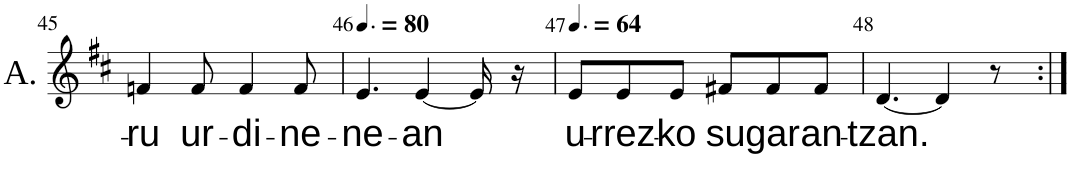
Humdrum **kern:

**kern	**text
*part1	*part1
*staff1	*staff1
*I"Alto	*
*I'A.	*
!!LO:PB:g=z
*clefG2	*
*k[f#c#]	*
*M6/8	*
=45	=45
!	!LO:LY:b
4fn/	-ru
!	!LO:LY:b
8f/	ur-
!	!LO:LY:b
4f/	-di-
!	!LO:LY:b
8f/	-ne-
=46	=46
*MM120	*
!	!LO:LY:b
4.e/	-ne-
!	!LO:LY:b
[4e/	-an
16e/]	.
16r	.
=47	=47
*MM96	*
!	!LO:LY:b
8e/L	u-
!	!LO:LY:b
8e/	-rrez-
!	!LO:LY:b
8e/J	-ko
!	!LO:LY:b
8f#X/L	su
!	!LO:LY:b
8f#/	-gar
!	!LO:LY:b
8f#/J	an-
=48	=48
!	!LO:LY:b
[4.d/	-tzan.
4d/]	.
8r	.
=:|!	=:|!
*-	*-
